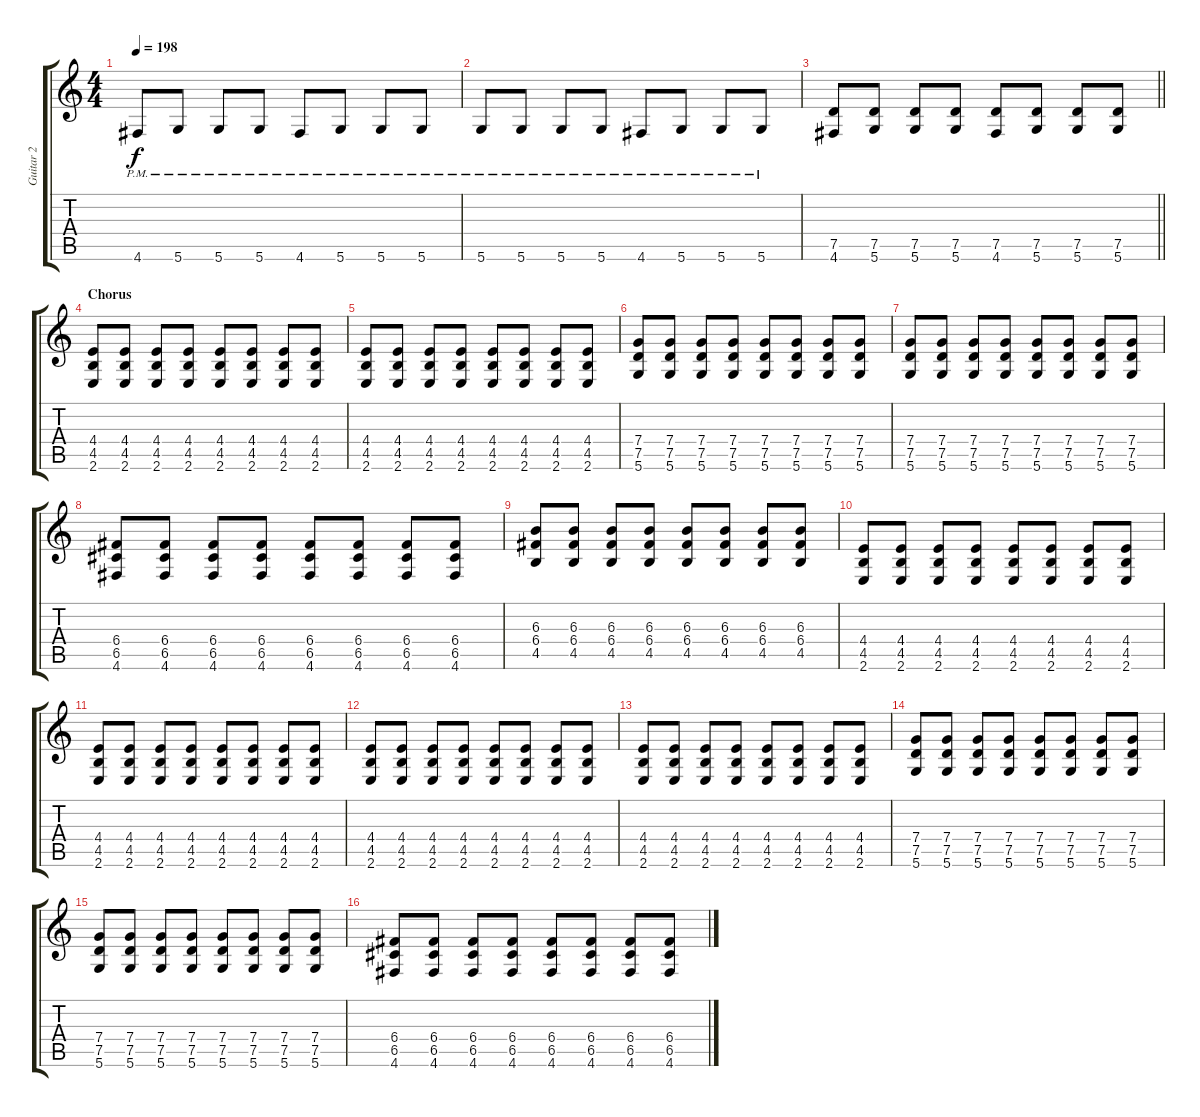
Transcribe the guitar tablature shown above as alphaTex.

\track ("Guitar 2" "Guitar 2") {instrument distortionguitar}
\staff {score tabs}
\tuning (D4 A3 F3 C3 G2 D2) {hide}
\ts (4 4)
\tempo 198
\clef g2
\ks c
4.6{pm}.8{dy f} 5.6{pm}.8 5.6{pm}.8 5.6{pm}.8 4.6{pm}.8 5.6{pm}.8 5.6{pm}.8 5.6{pm}.8 |
5.6{pm}.8 5.6{pm}.8 5.6{pm}.8 5.6{pm}.8 4.6{pm}.8 5.6{pm}.8 5.6{pm}.8 5.6{pm}.8 |
\barLineRight lightlight
(7.5 4.6).8 (7.5 5.6).8 (7.5 5.6).8 (7.5 5.6).8 (7.5 4.6).8 (7.5 5.6).8 (7.5 5.6).8 (7.5 5.6).8 |
\section ("" "Chorus")
(4.4 4.5 2.6).8 (4.4 4.5 2.6).8 (4.4 4.5 2.6).8 (4.4 4.5 2.6).8 (4.4 4.5 2.6).8 (4.4 4.5 2.6).8 (4.4 4.5 2.6).8 (4.4 4.5 2.6).8 |
(4.4 4.5 2.6).8 (4.4 4.5 2.6).8 (4.4 4.5 2.6).8 (4.4 4.5 2.6).8 (4.4 4.5 2.6).8 (4.4 4.5 2.6).8 (4.4 4.5 2.6).8 (4.4 4.5 2.6).8 |
(7.4 7.5 5.6).8 (7.4 7.5 5.6).8 (7.4 7.5 5.6).8 (7.4 7.5 5.6).8 (7.4 7.5 5.6).8 (7.4 7.5 5.6).8 (7.4 7.5 5.6).8 (7.4 7.5 5.6).8 |
(7.4 7.5 5.6).8 (7.4 7.5 5.6).8 (7.4 7.5 5.6).8 (7.4 7.5 5.6).8 (7.4 7.5 5.6).8 (7.4 7.5 5.6).8 (7.4 7.5 5.6).8 (7.4 7.5 5.6).8 |
(6.4 6.5 4.6).8 (6.4 6.5 4.6).8 (6.4 6.5 4.6).8 (6.4 6.5 4.6).8 (6.4 6.5 4.6).8 (6.4 6.5 4.6).8 (6.4 6.5 4.6).8 (6.4 6.5 4.6).8 |
(6.3 6.4 4.5).8 (6.3 6.4 4.5).8 (6.3 6.4 4.5).8 (6.3 6.4 4.5).8 (6.3 6.4 4.5).8 (6.3 6.4 4.5).8 (6.3 6.4 4.5).8 (6.3 6.4 4.5).8 |
(4.4 4.5 2.6).8 (4.4 4.5 2.6).8 (4.4 4.5 2.6).8 (4.4 4.5 2.6).8 (4.4 4.5 2.6).8 (4.4 4.5 2.6).8 (4.4 4.5 2.6).8 (4.4 4.5 2.6).8 |
(4.4 4.5 2.6).8 (4.4 4.5 2.6).8 (4.4 4.5 2.6).8 (4.4 4.5 2.6).8 (4.4 4.5 2.6).8 (4.4 4.5 2.6).8 (4.4 4.5 2.6).8 (4.4 4.5 2.6).8 |
(4.4 4.5 2.6).8 (4.4 4.5 2.6).8 (4.4 4.5 2.6).8 (4.4 4.5 2.6).8 (4.4 4.5 2.6).8 (4.4 4.5 2.6).8 (4.4 4.5 2.6).8 (4.4 4.5 2.6).8 |
(4.4 4.5 2.6).8 (4.4 4.5 2.6).8 (4.4 4.5 2.6).8 (4.4 4.5 2.6).8 (4.4 4.5 2.6).8 (4.4 4.5 2.6).8 (4.4 4.5 2.6).8 (4.4 4.5 2.6).8 |
(7.4 7.5 5.6).8 (7.4 7.5 5.6).8 (7.4 7.5 5.6).8 (7.4 7.5 5.6).8 (7.4 7.5 5.6).8 (7.4 7.5 5.6).8 (7.4 7.5 5.6).8 (7.4 7.5 5.6).8 |
(7.4 7.5 5.6).8 (7.4 7.5 5.6).8 (7.4 7.5 5.6).8 (7.4 7.5 5.6).8 (7.4 7.5 5.6).8 (7.4 7.5 5.6).8 (7.4 7.5 5.6).8 (7.4 7.5 5.6).8 |
(6.4 6.5 4.6).8 (6.4 6.5 4.6).8 (6.4 6.5 4.6).8 (6.4 6.5 4.6).8 (6.4 6.5 4.6).8 (6.4 6.5 4.6).8 (6.4 6.5 4.6).8 (6.4 6.5 4.6).8
